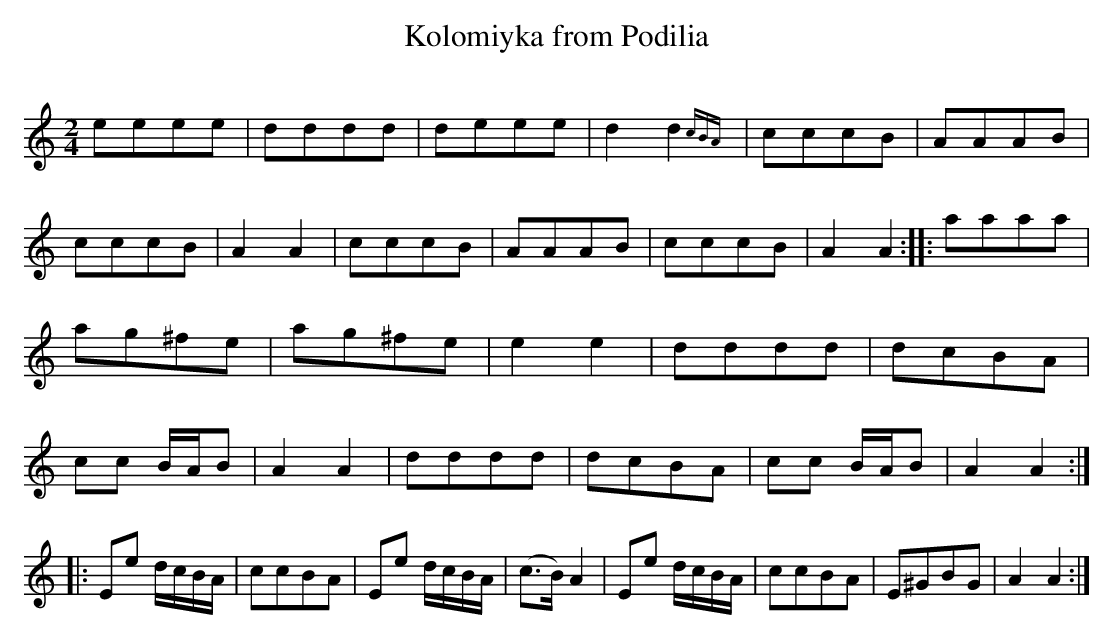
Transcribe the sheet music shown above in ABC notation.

X:1
T:Kolomiyka from Podilia
Q:200
M:2/4
L:1/8
K:Am
eeee | dddd | deee | d2 d2{cBA} | cccB | AAAB |\
cccB | A2A2 | cccB | AAAB | cccB | A2 A2 :|\
|: aaaa | ag^fe | ag^fe | e2e2 | dddd | dcBA |\
cc B/2A/2B | A2A2 | dddd | dcBA | cc B/2A/2B | A2A2 :|\
|: Ee d/2c/2B/2A/2 | ccBA | Ee d/2c/2B/2A/2 | (c>B) A2 \
| Ee d/2c/2B/2A/2 | ccBA | E^GBG | A2A2 :|
